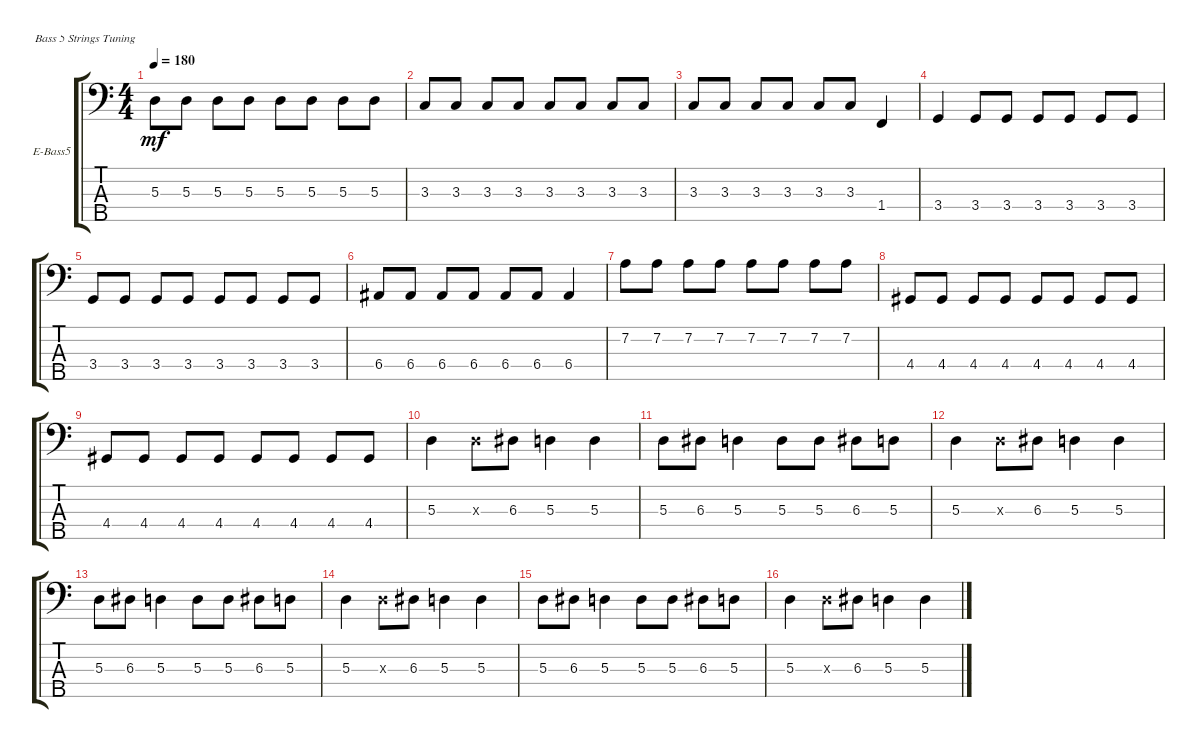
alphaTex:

\bracketExtendMode groupsimilarinstruments
\firstSystemTrackNameOrientation horizontal
\otherSystemsTrackNameOrientation horizontal
\track ("Electric Bass" "E-Bass5") {instrument electricbassfinger}
\staff {score tabs}
\tuning (G2 D2 A1 E1 B0)
\ts (4 4)
\tempo 180
\clef f4
\scale
0.333333
\ks c
5.3.8{dy mf} 5.3.8 5.3.8 5.3.8 5.3.8 5.3.8 5.3.8 5.3.8 |
\scale
0.333333 3.3.8 3.3.8 3.3.8 3.3.8 3.3.8 3.3.8 3.3.8 3.3.8 |
\scale
0.333333 3.3.8 3.3.8 3.3.8 3.3.8 3.3.8 3.3.8 1.4.4 |
\scale
0.333333 3.4.4 3.4.8 3.4.8 3.4.8 3.4.8 3.4.8 3.4.8 |
\scale
0.333333 3.4.8 3.4.8 3.4.8 3.4.8 3.4.8 3.4.8 3.4.8 3.4.8 |
\scale
0.333333 6.4.8 6.4.8 6.4.8 6.4.8 6.4.8 6.4.8 6.4.4 |
\scale
0.333333 7.2.8 7.2.8 7.2.8 7.2.8 7.2.8 7.2.8 7.2.8 7.2.8 |
\scale
0.333333 4.4.8 4.4.8 4.4.8 4.4.8 4.4.8 4.4.8 4.4.8 4.4.8 |
\scale
0.333333 4.4.8 4.4.8 4.4.8 4.4.8 4.4.8 4.4.8 4.4.8 4.4.8 |
\scale
0.333333 5.3.4 5.3{x}.8 6.3.8 5.3.4 5.3.4 |
\scale
0.333333 5.3.8 6.3.8 5.3.4 5.3.8 5.3.8 6.3.8 5.3.8 |
\scale
0.333333 5.3.4 5.3{x}.8 6.3.8 5.3.4 5.3.4 |
\scale
0.333333 5.3.8 6.3.8 5.3.4 5.3.8 5.3.8 6.3.8 5.3.8 |
\scale
0.333333 5.3.4 5.3{x}.8 6.3.8 5.3.4 5.3.4 |
\scale
0.333333 5.3.8 6.3.8 5.3.4 5.3.8 5.3.8 6.3.8 5.3.8 |
\scale
0.333333 5.3.4 5.3{x}.8 6.3.8 5.3.4 5.3.4
